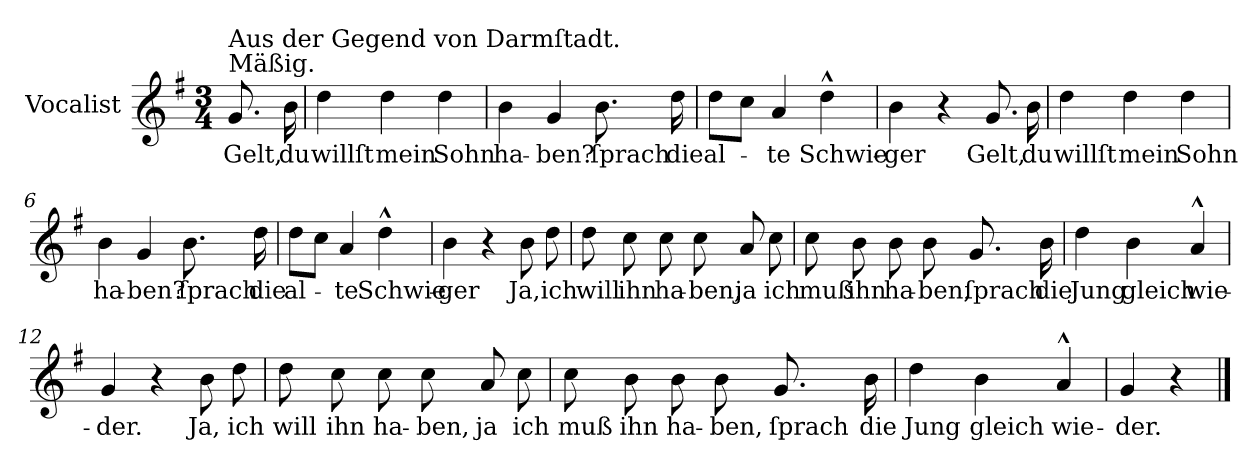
**kern	**text
*part1	*part1
*staff1	*staff1
*I"Vocalist	*
*k[f#]	*
*G:	*
*M3/4	*
=	=
!LO:TX:a:t=Mäßig.	!
!LO:TX:a:t=Aus der Gegend von Darmſtadt.	!
8.g	Gelt,
16b	du
=1	=1
4dd	willſt
4dd	mein
4dd	Sohn
=2	=2
4b	ha-
4g	-ben?
8.b	ſprach
16dd	die
=3	=3
8ddL	al-
8ccJ	.
4a	-te
4dd^^	Schwie-
=4	=4
4b	-ger
4r	.
8.g	Gelt,
16b	du
=5	=5
4dd	willſt
4dd	mein
4dd	Sohn
=6	=6
4b	ha-
4g	-ben?
8.b	ſprach
16dd	die
=7	=7
8ddL	al-
8ccJ	.
4a	-te
4dd^^	Schwie-
=8	=8
4b	-ger
4r	.
8b	Ja,
8dd	ich
=9	=9
8dd	will
8cc	ihn
8cc	ha-
8cc	-ben,
8a	ja
8cc	ich
=10	=10
8cc	muß
8b	ihn
8b	ha-
8b	-ben,
8.g	ſprach
16b	die
=11	=11
4dd	Jung
4b	gleich
4a^^	wie-
=12	=12
4g	-der.
4r	.
8b	Ja,
8dd	ich
=13	=13
8dd	will
8cc	ihn
8cc	ha-
8cc	-ben,
8a	ja
8cc	ich
=14	=14
8cc	muß
8b	ihn
8b	ha-
8b	-ben,
8.g	ſprach
16b	die
=15	=15
4dd	Jung
4b	gleich
4a^^	wie-
=16	=16
4g	-der.
4r	.
==	==
*-	*-
